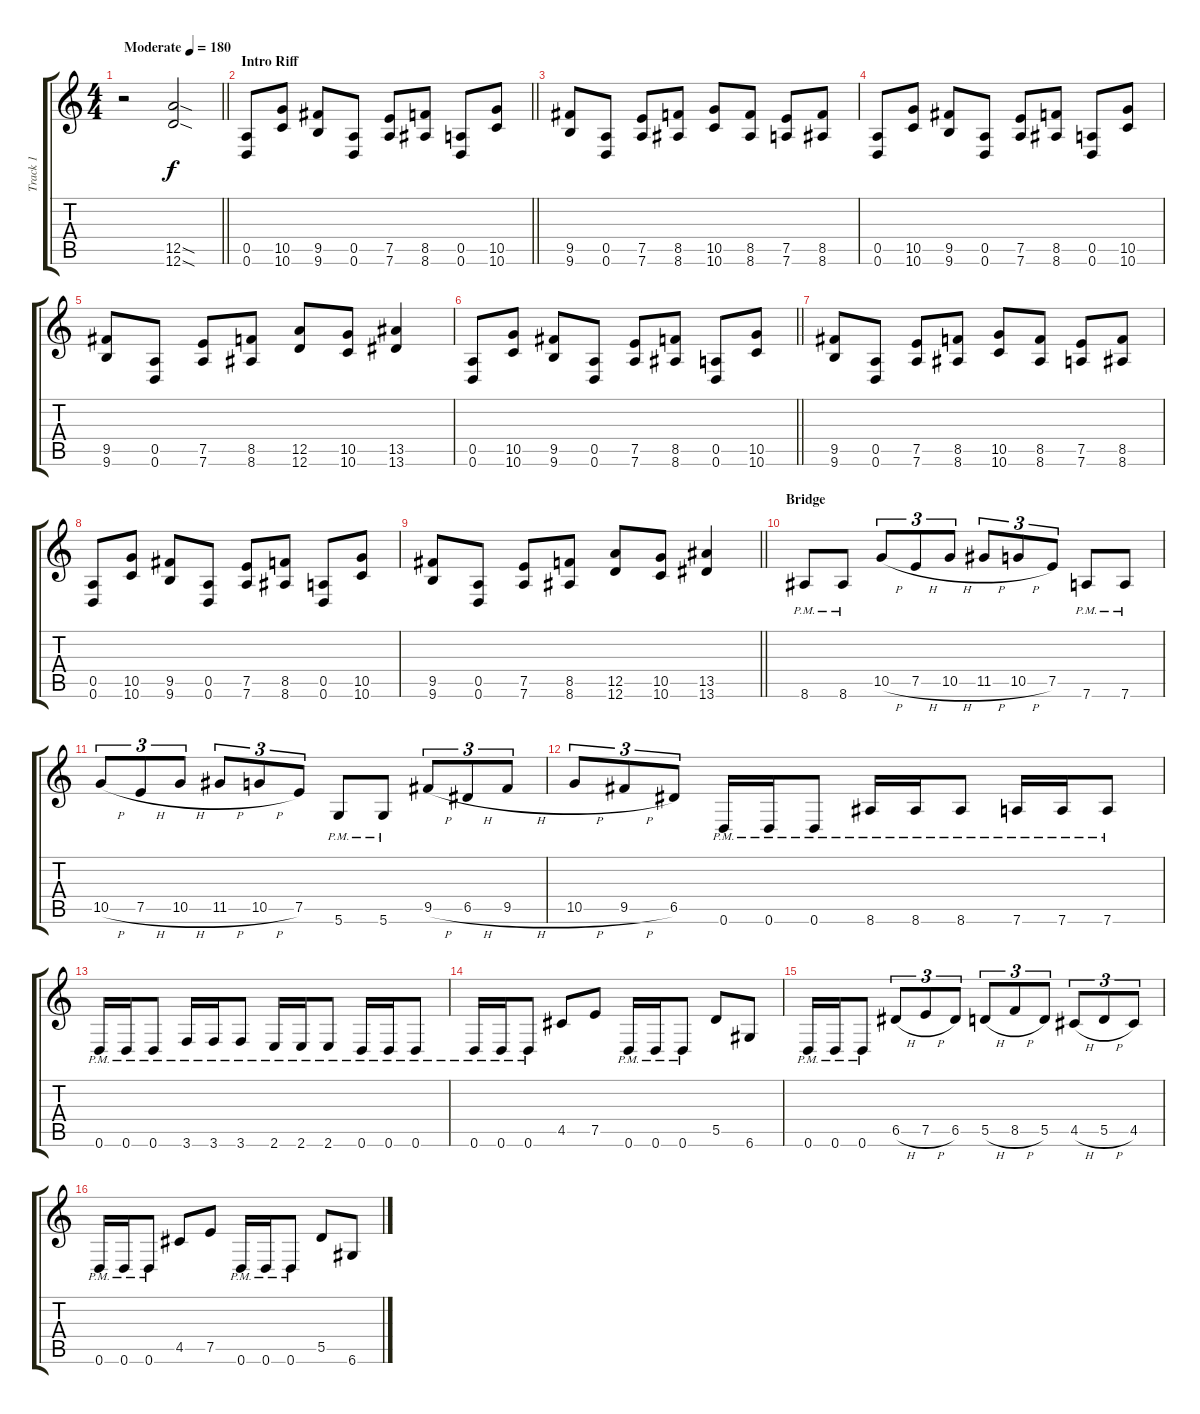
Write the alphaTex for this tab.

\track ("Track 1" "Track 1") {instrument distortionguitar}
\staff {score tabs}
\tuning (E4 B3 G3 D3 A2 D2) {hide}
\ts (4 4)
\tempo (180 "Moderate")
\clef g2
\barLineRight lightlight
\ks c
r.2{dy f instrument distortionguitar} (12.5{sod} 12.6{sod}).2 |
\section ("" "Intro Riff")
\barLineRight lightlight
(0.5 0.6).8 (10.5 10.6).8 (9.5 9.6).8 (0.5 0.6).8 (7.5 7.6).8 (8.5 8.6).8 (0.5 0.6).8 (10.5 10.6).8 |
(9.5 9.6).8 (0.5 0.6).8 (7.5 7.6).8 (8.5 8.6).8 (10.5 10.6).8 (8.5 8.6).8 (7.5 7.6).8 (8.5 8.6).8 |
(0.5 0.6).8 (10.5 10.6).8 (9.5 9.6).8 (0.5 0.6).8 (7.5 7.6).8 (8.5 8.6).8 (0.5 0.6).8 (10.5 10.6).8 |
(9.5 9.6).8 (0.5 0.6).8 (7.5 7.6).8 (8.5 8.6).8 (12.5 12.6).8 (10.5 10.6).8 (13.5 13.6).4 |
\barLineRight lightlight
(0.5 0.6).8 (10.5 10.6).8 (9.5 9.6).8 (0.5 0.6).8 (7.5 7.6).8 (8.5 8.6).8 (0.5 0.6).8 (10.5 10.6).8 |
(9.5 9.6).8 (0.5 0.6).8 (7.5 7.6).8 (8.5 8.6).8 (10.5 10.6).8 (8.5 8.6).8 (7.5 7.6).8 (8.5 8.6).8 |
(0.5 0.6).8 (10.5 10.6).8 (9.5 9.6).8 (0.5 0.6).8 (7.5 7.6).8 (8.5 8.6).8 (0.5 0.6).8 (10.5 10.6).8 |
\barLineRight lightlight
(9.5 9.6).8 (0.5 0.6).8 (7.5 7.6).8 (8.5 8.6).8 (12.5 12.6).8 (10.5 10.6).8 (13.5 13.6).4 |
\section ("" "Bridge")
8.6{pm}.8 8.6{pm}.8 10.5{h}.8{tu (3 2)} 7.5{h}.8{tu (3 2)} 10.5{h}.8{tu (3 2)} 11.5{h}.8{tu (3 2)} 10.5{h}.8{tu (3 2)} 7.5.8{tu (3 2)} 7.6{pm}.8 7.6{pm}.8 |
10.5{h}.8{tu (3 2)} 7.5{h}.8{tu (3 2)} 10.5{h}.8{tu (3 2)} 11.5{h}.8{tu (3 2)} 10.5{h}.8{tu (3 2)} 7.5.8{tu (3 2)} 5.6{pm}.8 5.6{pm}.8 9.5{h}.8{tu (3 2)} 6.5{h}.8{tu (3 2)} 9.5{h}.8{tu (3 2)} |
10.5{h}.8{tu (3 2)} 9.5{h}.8{tu (3 2)} 6.5.8{tu (3 2)} 0.6{pm}.16 0.6{pm}.16 0.6{pm}.8 8.6{pm}.16 8.6{pm}.16 8.6{pm}.8 7.6{pm}.16 7.6{pm}.16 7.6{pm}.8 |
0.6{pm}.16 0.6{pm}.16 0.6{pm}.8 3.6{pm}.16 3.6{pm}.16 3.6{pm}.8 2.6{pm}.16 2.6{pm}.16 2.6{pm}.8 0.6{pm}.16 0.6{pm}.16 0.6{pm}.8 |
0.6{pm}.16 0.6{pm}.16 0.6{pm}.8 4.5.8 7.5.8 0.6{pm}.16 0.6{pm}.16 0.6{pm}.8 5.5.8 6.6.8 |
0.6{pm}.16 0.6{pm}.16 0.6{pm}.8 6.5{h}.8{tu (3 2)} 7.5{h}.8{tu (3 2)} 6.5.8{tu (3 2)} 5.5{h}.8{tu (3 2)} 8.5{h}.8{tu (3 2)} 5.5.8{tu (3 2)} 4.5{h}.8{tu (3 2)} 5.5{h}.8{tu (3 2)} 4.5.8{tu (3 2)} |
0.6{pm}.16 0.6{pm}.16 0.6{pm}.8 4.5.8 7.5.8 0.6{pm}.16 0.6{pm}.16 0.6{pm}.8 5.5.8 6.6.8
